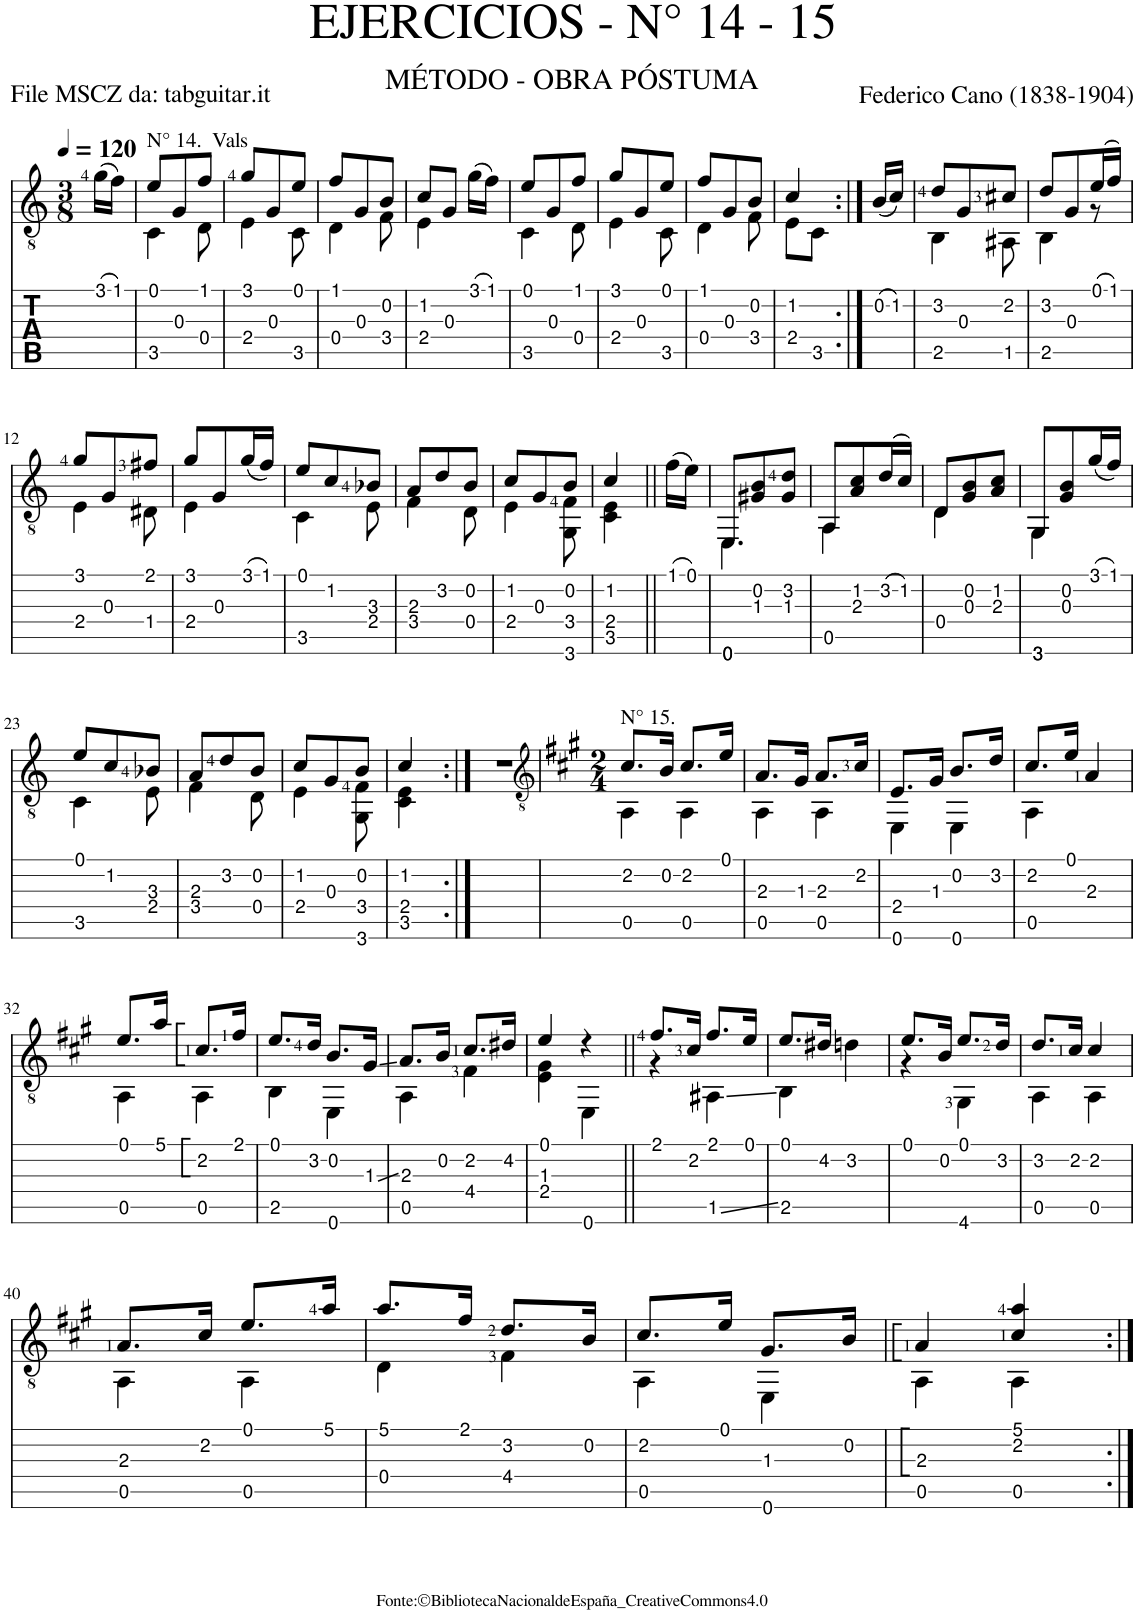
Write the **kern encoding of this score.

**kern	**kern
*part1	*part1
*staff2	*staff1
*I"Guitar	*
*I'Guit.	*
*stria6	*
*	*clefGv2
*k[]	*k[]
*M3/8	*M3/8
*MM120	*MM120
=	=
16gLL	(16g\LL
16fJJ	16f\JJ)
=1	=1
*^	*^
!	!	!LO:TX:a:t=N° 14.  Vals	!
8eL	4C	8e/L	4C\
8G	.	8G/	.
8fJ	8D	8f/J	8D\
=2	=2	=2	=2
8gL	4E	8g/L	4E\
8G	.	8G/	.
8eJ	8C	8e/J	8C\
=3	=3	=3	=3
8fL	4D	8f/L	4D\
8G	.	8G/	.
8BJ	8F	8B/J	8F\
=4	=4	=4	=4
8cL	4E	8c/L	4E\
8G	.	8G/J	.
16gL	8ryy	(16g\LL	8ryy
16fJJ	.	16f\JJ)	.
=5	=5	=5	=5
8eL	4C	8e/L	4C\
8G	.	8G/	.
8fJ	8D	8f/J	8D\
=6	=6	=6	=6
8gL	4E	8g/L	4E\
8G	.	8G/	.
8eJ	8C	8e/J	8C\
=7	=7	=7	=7
8fL	4D	8f/L	4D\
8G	.	8G/	.
8BJ	8F	8B/J	8F\
=8	=8	=8	=8
4c	8EL	4c/	8E\L
.	8CJ	.	8C\J
*v	*v	*	*
*	*v	*v
=9:|!	=9:|!
16BLL	(16B/LL
16cJJ	16c/JJ)
=10	=10
*^	*^
8dL	4BB	8d/L	4BB\
8G	.	8G/	.
8c#J	8AA#	8c#X/J	8AA#X\
=11	=11	=11	=11
8dL	4BB	8d/L	4BB\
8G	.	8G/	.
16eL	8r	(16e/L	8r
16fJJ	.	16f/JJ)	.
!!LO:LB:g=z	!!
=12	=12	=12	=12
8gL	4E	8g/L	4E\
8G	.	8G/	.
8f#J	8D#	8f#X/J	8D#X\
=13	=13	=13	=13
8gL	4E	8g/L	4E\
8G	.	8G/	.
16gL	8ryy	(16g/L	8ryy
16fJJ	.	16f/JJ)	.
=14	=14	=14	=14
8eL	4C	8e/L	4C\
8c	.	8c/	.
8B-J	8E	8B-X/J	8E\
=15	=15	=15	=15
8AL	4F	8A/L	4F\
8d	.	8d/	.
8BJ	8D	8B/J	8D\
=16	=16	=16	=16
8cL	4E	8c/L	4E\
8G	.	8G/	.
8BJ	8GG 8F	8B/J	8GG\ 8F\
=17	=17	=17	=17
4c	4C 4E	4c/	4C\ 4E\
*v	*v	*	*
*	*v	*v
=18||	=18||
16fLL	(16f\LL
16eJJ	16e\JJ)
=19	=19
*^	*^
8EEL	4.EE	8EE/L	4.EE\
8G#\ 8B\	.	8G#X/ 8B/	.
8G#\ 8d\J	.	8G#/ 8d/J	.
=20	=20	=20	=20
8AAL	4.AA	8AA/L	4.AA\
8A\ 8c\	.	8A/ 8c/	.
16dL	.	(16d/L	.
16cJJ	.	16c/JJ)	.
=21	=21	=21	=21
8DL	4D	8D/L	4D\
8G\ 8B\	.	8G/ 8B/	.
8A\ 8c\J	8ryy	8A/ 8c/J	8ryy
=22	=22	=22	=22
8GGL	4GG	8GG/L	4GG\
8G\ 8B\	.	8G/ 8B/	.
16gL	8ryy	(16g/L	8ryy
16fJJ	.	16f/JJ)	.
!!LO:LB:g=z	!!
=23	=23	=23	=23
8eL	4C	8e/L	4C\
8c	.	8c/	.
8B-J	8E	8B-X/J	8E\
=24	=24	=24	=24
8AL	4F	8A/L	4F\
8d	.	8d/	.
8BJ	8D	8B/J	8D\
=25	=25	=25	=25
8cL	4E	8c/L	4E\
8G	.	8G/	.
8BJ	8GG 8F	8B/J	8GG\ 8F\
=26	=26	=26	=26
4c	4C 4E	4c/	4C\ 4E\
*v	*v	*	*
*	*v	*v
=27:|!	=27:|!
4.r	4.r
=28	=28
*	*clefGv2
*k[f#c#g#]	*k[f#c#g#]
*M2/4	*M2/4
*^	*^
!	!	!LO:TX:a:t=N° 15.	!
8.c#L	4AA	8.c#/L	4AA\
16BJk	.	16B/Jk	.
8.c#L	4AA	8.c#/L	4AA\
16eJk	.	16e/Jk	.
=29	=29	=29	=29
8.AL	4AA	8.A/L	4AA\
16G#Jk	.	16G#/Jk	.
8.AL	4AA	8.A/L	4AA\
16c#Jk	.	16c#/Jk	.
=30	=30	=30	=30
8.EL	4EE	8.E/L	4EE\
16G#Jk	.	16G#/Jk	.
8.BL	4EE	8.B/L	4EE\
16dJk	.	16d/Jk	.
=31	=31	=31	=31
8.c#L	4AA	8.c#/L	4AA\
16eJk	.	16e/Jk	.
4A	4ryy	4A/	4ryy
!!LO:LB:g=z	!!
=32	=32	=32	=32
8.eL	4AA	8.e/L	4AA\
16aJk	.	16a/Jk	.
8.c#::L	4AA	8.c#::/L	4AA\
16f#Jk	.	16f#/Jk	.
=33	=33	=33	=33
8.eL	4BB	8.e/L	4BB\
16dJk	.	16d/Jk	.
8.BL	4EE	8.B/L	4EE\
16G#Jk	.	16G#/Jk	.
=34	=34	=34	=34
8.AL	4AA	8.A/L	4AA\
16BJk	.	16B/Jk	.
8.c#L	4F#	8.c#/L	4F#\
16d#Jk	.	16d#X/Jk	.
=35	=35	=35	=35
4e	4E 4G#	4e/	4E\ 4G#\
4r	4EE	4r	4EE\
=36||	=36||	=36||	=36||
8.f#L	4r	8.f#/L	4r
16c#Jk	.	16c#/Jk	.
8.f#L	4AA#	8.f#/L	4AA#X\
16eJk	.	16e/Jk	.
=37	=37	=37	=37
8.eL	4BB	8.e/L	4BB\
16d#Jk	.	16d#X/Jk	.
4d	4ryy	4dn\	4ryy
=38	=38	=38	=38
8.eL	4r	8.e/L	4r
16BJk	.	16B/Jk	.
8.eL	4GG#	8.e/L	4GG#\
16dJk	.	16d/Jk	.
=39	=39	=39	=39
8.dL	4AA	8.d/L	4AA\
16c#Jk	.	16c#/Jk	.
4c#	4AA	4c#/	4AA\
!!LO:LB:g=z	!!
=40	=40	=40	=40
8.AL	4AA	8.A/L	4AA\
16c#Jk	.	16c#/Jk	.
8.eL	4AA	8.e/L	4AA\
16aJk	.	16a/Jk	.
=41	=41	=41	=41
8.aL	4D	8.a/L	4D\
16f#Jk	.	16f#/Jk	.
8.dL	4F#	8.d/L	4F#\
16BJk	.	16B/Jk	.
=42	=42	=42	=42
8.c#L	4AA	8.c#/L	4AA\
16eJk	.	16e/Jk	.
8.G#L	4EE	8.G#/L	4EE\
16BJk	.	16B/Jk	.
=43	=43	=43	=43
4A::	4AA	4A::/	4AA\
4c# 4a	4AA	4c#/ 4a/	4AA\
*v	*v	*	*
*	*v	*v
=:|!	=:|!
*-	*-
